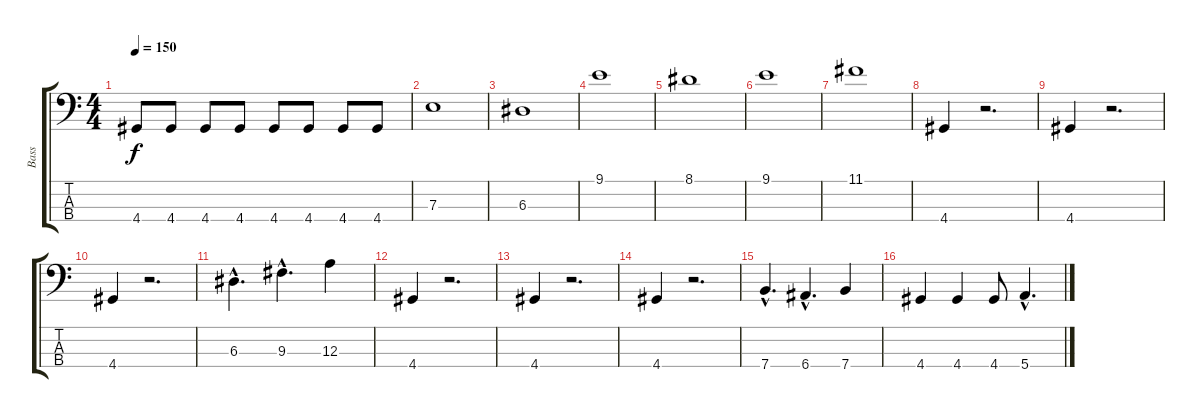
\track ("Bass" "Bass") {instrument electricbassfinger}
\staff {score tabs}
\tuning (G2 D2 A1 E1) {hide}
\ts (4 4)
\tempo 150
\clef f4
\ks c
4.4.8{dy f} 4.4.8 4.4.8 4.4.8 4.4.8 4.4.8 4.4.8 4.4.8 |
7.3.1 |
6.3.1 |
9.1.1 |
8.1.1 |
9.1.1 |
11.1.1 |
4.4.4 r.2{d} |
4.4.4 r.2{d} |
4.4.4 r.2{d} |
6.3{hac}.4{d} 9.3{hac}.4{d} 12.3.4 |
4.4.4 r.2{d} |
4.4.4 r.2{d} |
4.4.4 r.2{d} |
7.4{hac}.4{d} 6.4{hac}.4{d} 7.4.4 |
4.4.4 4.4.4 4.4.8 5.4{hac}.4{d}
